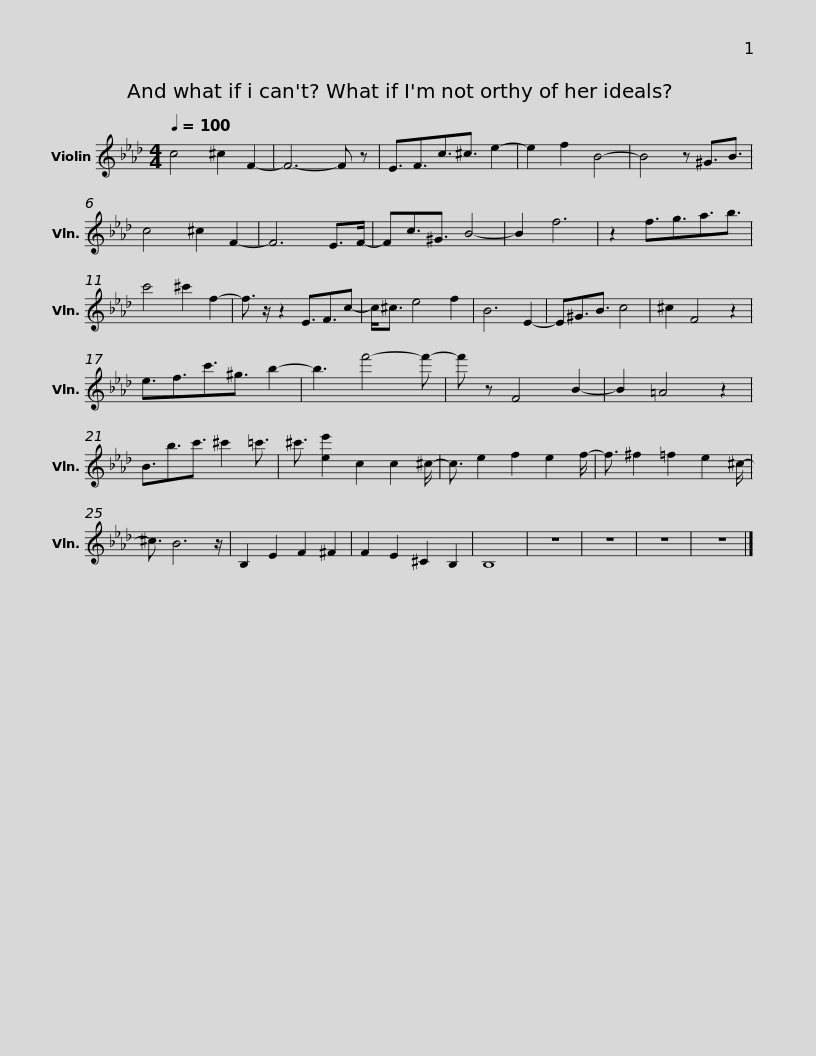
X:1
L:1/8
Q:1/4=100
M:4/4
I:linebreak $
K:Ab
V:1 treble
V:1
 c4 ^c2 F2- | F6- F z | E3/2F3/2c3/2^c3/2 e2- | e2 f2 B4- | B4 z ^G3/2B3/2 | %5
 c4 ^c2 F2- | F6 E>F- | Fc3/2^G3/2 B4- | B2 f6 |$ z2 f3/2g3/2a3/2b3/2 | %10
 c'4 ^c'2 f2- | f3/2 z/ z2 E3/2F3/2c- | c<^c e4 f2 | B6 E2- | E^G3/2B3/2 c4 | %15
 ^c2 F4 z2 | e3/2f3/2c'3/2^g3/2 b2- |$ b3 f'4- f'- | f' z F4 B2- | B2 =A4 z2 | %20
 B3/2b3/2c'3/2 ^c'2 =c'3/2 | ^c'3/2 [ee']2 c2 c2 ^c/- | c3/2 e2 f2 e2 f/- | f3/2 ^f2 =f2 e2 ^c/- |$ ^c3/2 B6 z/ | %25
 B,2 E2 F2 ^F2 | F2 E2 ^C2 B,2 | B,8 | z8 | z8 | %30
 z8 | z8 |] %32
